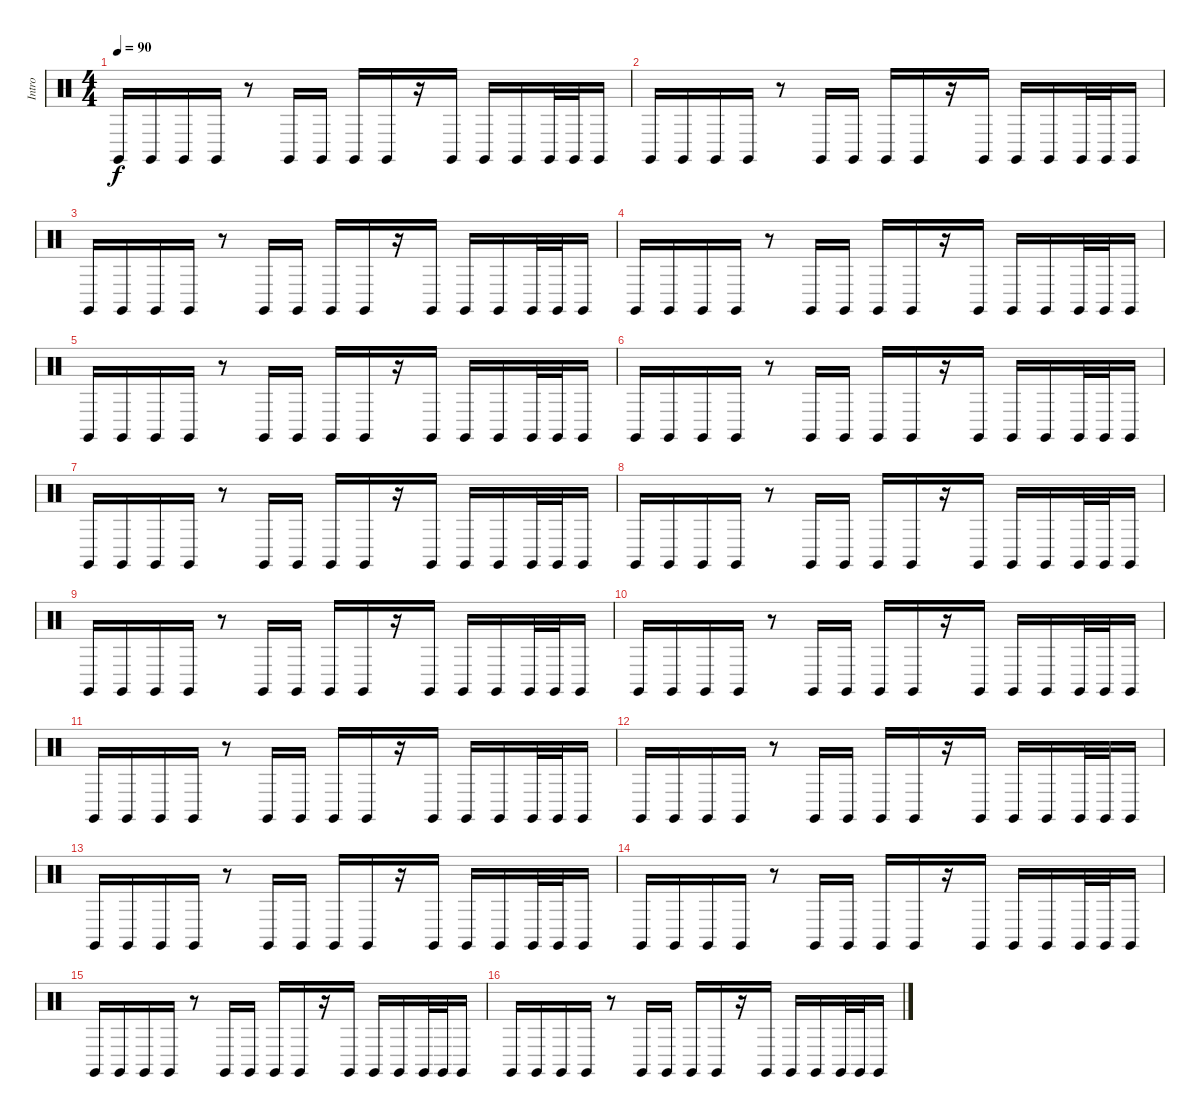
\track ("Intro" "Intro") {instrument percussion}
\staff {score}
\articulation defaults
\ts (4 4)
\tempo 90
\clef neutral
\ks c "Claves (hit)".16{dy f} "Claves (hit)".16 "Claves (hit)".16 "Claves (hit)".16
r.8 "Claves (hit)".16 "Claves (hit)".16 "Claves (hit)".16 "Claves (hit)".16 r.16 "Claves (hit)".16 "Claves (hit)".16 "Claves (hit)".16 "Claves (hit)".32 "Claves (hit)".32 "Claves (hit)".16 |
"Claves (hit)".16 "Claves (hit)".16 "Claves (hit)".16 "Claves (hit)".16 r.8 "Claves (hit)".16 "Claves (hit)".16 "Claves (hit)".16 "Claves (hit)".16 r.16 "Claves (hit)".16 "Claves (hit)".16 "Claves (hit)".16 "Claves (hit)".32 "Claves (hit)".32 "Claves (hit)".16 |
"Claves (hit)".16 "Claves (hit)".16 "Claves (hit)".16 "Claves (hit)".16 r.8 "Claves (hit)".16 "Claves (hit)".16 "Claves (hit)".16 "Claves (hit)".16 r.16 "Claves (hit)".16 "Claves (hit)".16 "Claves (hit)".16 "Claves (hit)".32 "Claves (hit)".32 "Claves (hit)".16 |
"Claves (hit)".16 "Claves (hit)".16 "Claves (hit)".16 "Claves (hit)".16 r.8 "Claves (hit)".16 "Claves (hit)".16 "Claves (hit)".16 "Claves (hit)".16 r.16 "Claves (hit)".16 "Claves (hit)".16 "Claves (hit)".16 "Claves (hit)".32 "Claves (hit)".32 "Claves (hit)".16 |
"Claves (hit)".16 "Claves (hit)".16 "Claves (hit)".16 "Claves (hit)".16 r.8 "Claves (hit)".16 "Claves (hit)".16 "Claves (hit)".16 "Claves (hit)".16 r.16 "Claves (hit)".16 "Claves (hit)".16 "Claves (hit)".16 "Claves (hit)".32 "Claves (hit)".32 "Claves (hit)".16 |
"Claves (hit)".16 "Claves (hit)".16 "Claves (hit)".16 "Claves (hit)".16 r.8 "Claves (hit)".16 "Claves (hit)".16 "Claves (hit)".16 "Claves (hit)".16 r.16 "Claves (hit)".16 "Claves (hit)".16 "Claves (hit)".16 "Claves (hit)".32 "Claves (hit)".32 "Claves (hit)".16 |
"Claves (hit)".16 "Claves (hit)".16 "Claves (hit)".16 "Claves (hit)".16 r.8 "Claves (hit)".16 "Claves (hit)".16 "Claves (hit)".16 "Claves (hit)".16 r.16 "Claves (hit)".16 "Claves (hit)".16 "Claves (hit)".16 "Claves (hit)".32 "Claves (hit)".32 "Claves (hit)".16 |
"Claves (hit)".16 "Claves (hit)".16 "Claves (hit)".16 "Claves (hit)".16 r.8 "Claves (hit)".16 "Claves (hit)".16 "Claves (hit)".16 "Claves (hit)".16 r.16 "Claves (hit)".16 "Claves (hit)".16 "Claves (hit)".16 "Claves (hit)".32 "Claves (hit)".32 "Claves (hit)".16 |
"Claves (hit)".16 "Claves (hit)".16 "Claves (hit)".16 "Claves (hit)".16 r.8 "Claves (hit)".16 "Claves (hit)".16 "Claves (hit)".16 "Claves (hit)".16 r.16 "Claves (hit)".16 "Claves (hit)".16 "Claves (hit)".16 "Claves (hit)".32 "Claves (hit)".32 "Claves (hit)".16 |
"Claves (hit)".16 "Claves (hit)".16 "Claves (hit)".16 "Claves (hit)".16 r.8 "Claves (hit)".16 "Claves (hit)".16 "Claves (hit)".16 "Claves (hit)".16 r.16 "Claves (hit)".16 "Claves (hit)".16 "Claves (hit)".16 "Claves (hit)".32 "Claves (hit)".32 "Claves (hit)".16 |
"Claves (hit)".16 "Claves (hit)".16 "Claves (hit)".16 "Claves (hit)".16 r.8 "Claves (hit)".16 "Claves (hit)".16 "Claves (hit)".16 "Claves (hit)".16 r.16 "Claves (hit)".16 "Claves (hit)".16 "Claves (hit)".16 "Claves (hit)".32 "Claves (hit)".32 "Claves (hit)".16 |
"Claves (hit)".16 "Claves (hit)".16 "Claves (hit)".16 "Claves (hit)".16 r.8 "Claves (hit)".16 "Claves (hit)".16 "Claves (hit)".16 "Claves (hit)".16 r.16 "Claves (hit)".16 "Claves (hit)".16 "Claves (hit)".16 "Claves (hit)".32 "Claves (hit)".32 "Claves (hit)".16 |
"Claves (hit)".16 "Claves (hit)".16 "Claves (hit)".16 "Claves (hit)".16 r.8 "Claves (hit)".16 "Claves (hit)".16 "Claves (hit)".16 "Claves (hit)".16 r.16 "Claves (hit)".16 "Claves (hit)".16 "Claves (hit)".16 "Claves (hit)".32 "Claves (hit)".32 "Claves (hit)".16 |
"Claves (hit)".16 "Claves (hit)".16 "Claves (hit)".16 "Claves (hit)".16 r.8 "Claves (hit)".16 "Claves (hit)".16 "Claves (hit)".16 "Claves (hit)".16 r.16 "Claves (hit)".16 "Claves (hit)".16 "Claves (hit)".16 "Claves (hit)".32 "Claves (hit)".32 "Claves (hit)".16 |
"Claves (hit)".16 "Claves (hit)".16 "Claves (hit)".16 "Claves (hit)".16 r.8 "Claves (hit)".16 "Claves (hit)".16 "Claves (hit)".16 "Claves (hit)".16 r.16 "Claves (hit)".16 "Claves (hit)".16 "Claves (hit)".16 "Claves (hit)".32 "Claves (hit)".32 "Claves (hit)".16 |
"Claves (hit)".16 "Claves (hit)".16 "Claves (hit)".16 "Claves (hit)".16 r.8 "Claves (hit)".16 "Claves (hit)".16 "Claves (hit)".16 "Claves (hit)".16 r.16 "Claves (hit)".16 "Claves (hit)".16 "Claves (hit)".16 "Claves (hit)".32 "Claves (hit)".32 "Claves (hit)".16
